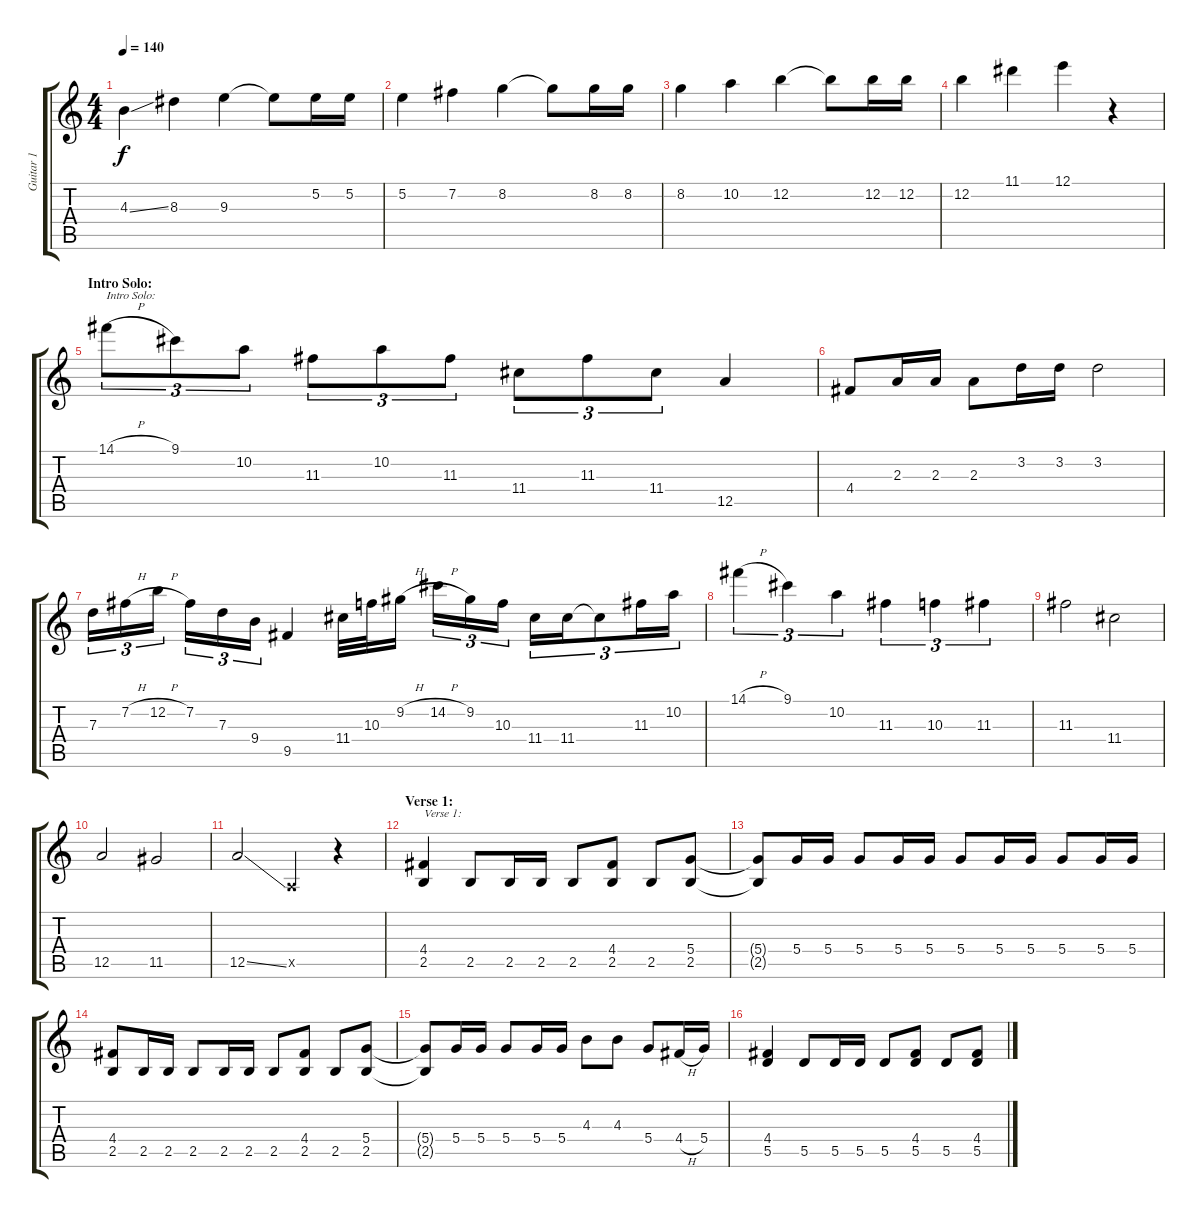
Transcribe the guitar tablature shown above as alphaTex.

\track ("Guitar 1" "Guitar 1") {instrument distortionguitar}
\staff {score tabs}
\tuning (E4 B3 G3 D3 A2 E2) {hide}
\ts (4 4)
\tempo 140
\clef g2
\ks c
4.3{ss}.4{dy f} 8.3.4 9.3.4 9.3{t}.8 5.2.16 5.2.16 |
5.2.4 7.2.4 8.2.4 8.2{t}.8 8.2.16 8.2.16 |
8.2.4 10.2.4 12.2.4 12.2{t}.8 12.2.16 12.2.16 |
12.2.4 11.1.4 12.1.4 r.4 |
\section ("" "Intro Solo:")
14.1{h}.8{tu (3 2) txt "Intro Solo:"} 9.1.8{tu (3 2)} 10.2.8{tu (3 2)} 11.3.8{tu (3 2)} 10.2.8{tu (3 2)} 11.3.8{tu (3 2)} 11.4.8{tu (3 2)} 11.3.8{tu (3 2)} 11.4.8{tu (3 2)} 12.5.4 |
4.4.8 2.3.16 2.3.16 2.3.8 3.2.16 3.2.16 3.2.2 |
7.3.16{tu (3 2)} 7.2{h}.16{tu (3 2)} 12.2{h}.16{tu (3 2)} 7.2.16{tu (3 2)} 7.3.16{tu (3 2)} 9.4.16{tu (3 2)} 9.5.4 11.4.32 10.3.32 9.2{h}.16 14.2{h}.16{tu (3 2)} 9.2.16{tu (3 2)} 10.3.16{tu (3 2)} 11.4.16{tu (3 2)} 11.4.16{tu (3 2)} 11.4{t}.8{tu (3 2)} 11.3.16{tu (3 2)} 10.2.16{tu (3 2)} |
14.1{h}.4{tu (3 2)} 9.1.4{tu (3 2)} 10.2.4{tu (3 2)} 11.3.4{tu (3 2)} 10.3.4{tu (3 2)} 11.3.4{tu (3 2)} |
11.3.2 11.4.2 |
12.5.2 11.5.2 |
12.5{ss}.2 0.5{x}.4 r.4 |
\section ("" "Verse 1:")
(4.4 2.5).4{txt "Verse 1:"} 2.5.8 2.5.16 2.5.16 2.5.8 (4.4 2.5).8 2.5.8 (5.4 2.5).8 |
(5.4{t} 2.5{t}).8 5.4.16 5.4.16 5.4.8 5.4.16 5.4.16 5.4.8 5.4.16 5.4.16 5.4.8 5.4.16 5.4.16 |
(4.4 2.5).8 2.5.16 2.5.16 2.5.8 2.5.16 2.5.16 2.5.8 (4.4 2.5).8 2.5.8 (5.4 2.5).8 |
(5.4{t} 2.5{t}).8 5.4.16 5.4.16 5.4.8 5.4.16 5.4.16 4.3.8 4.3.8 5.4.8 4.4{h}.16 5.4.16 |
(4.4 5.5).4 5.5.8 5.5.16 5.5.16 5.5.8 (4.4 5.5).8 5.5.8 (4.4 5.5).8
